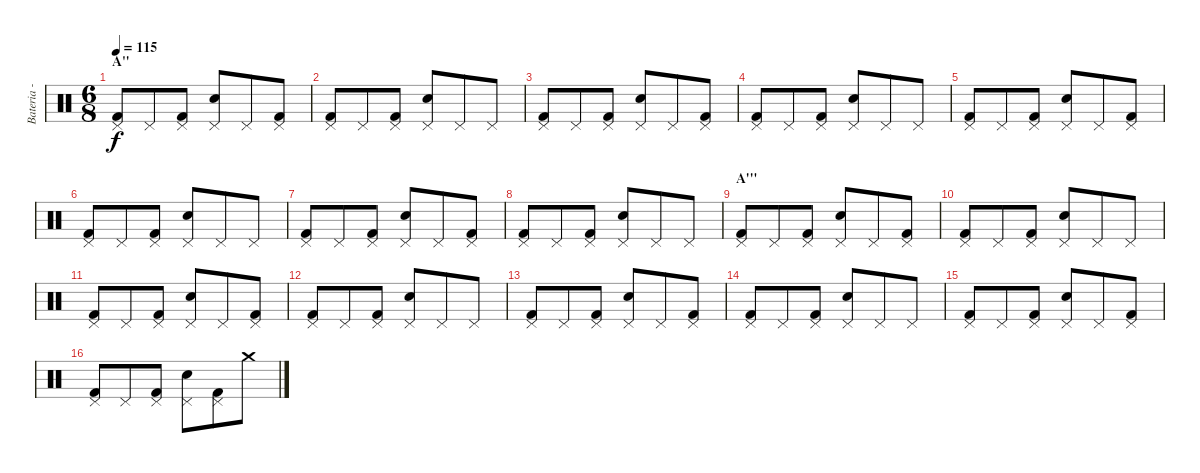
\track ("Bateria - John Dolmayan" "Bateria - ") {instrument percussion}
\staff {score}
\articulation defaults
\ts (6 8)
\section ("" "A''")
\tempo 115
\clef neutral
\ks c
("Pedal Hi-Hat (hit)" "Kick (hit) 2").8{dy f} "Pedal Hi-Hat (hit)".8 ("Pedal Hi-Hat (hit)" "Kick (hit) 2").8 ("Pedal Hi-Hat (hit)" "Electric Snare (hit)").8 "Pedal Hi-Hat (hit)".8 ("Pedal Hi-Hat (hit)" "Kick (hit) 2").8 |
("Pedal Hi-Hat (hit)" "Kick (hit) 2").8 "Pedal Hi-Hat (hit)".8 ("Pedal Hi-Hat (hit)" "Kick (hit) 2").8 ("Pedal Hi-Hat (hit)" "Electric Snare (hit)").8 "Pedal Hi-Hat (hit)".8 "Pedal Hi-Hat (hit)".8 |
("Pedal Hi-Hat (hit)" "Kick (hit) 2").8 "Pedal Hi-Hat (hit)".8 ("Pedal Hi-Hat (hit)" "Kick (hit) 2").8 ("Pedal Hi-Hat (hit)" "Electric Snare (hit)").8 "Pedal Hi-Hat (hit)".8 ("Pedal Hi-Hat (hit)" "Kick (hit) 2").8 |
("Pedal Hi-Hat (hit)" "Kick (hit) 2").8 "Pedal Hi-Hat (hit)".8 ("Pedal Hi-Hat (hit)" "Kick (hit) 2").8 ("Pedal Hi-Hat (hit)" "Electric Snare (hit)").8 "Pedal Hi-Hat (hit)".8 "Pedal Hi-Hat (hit)".8 |
("Pedal Hi-Hat (hit)" "Kick (hit) 2").8 "Pedal Hi-Hat (hit)".8 ("Pedal Hi-Hat (hit)" "Kick (hit) 2").8 ("Pedal Hi-Hat (hit)" "Electric Snare (hit)").8 "Pedal Hi-Hat (hit)".8 ("Pedal Hi-Hat (hit)" "Kick (hit) 2").8 |
("Pedal Hi-Hat (hit)" "Kick (hit) 2").8 "Pedal Hi-Hat (hit)".8 ("Pedal Hi-Hat (hit)" "Kick (hit) 2").8 ("Pedal Hi-Hat (hit)" "Electric Snare (hit)").8 "Pedal Hi-Hat (hit)".8 "Pedal Hi-Hat (hit)".8 |
("Pedal Hi-Hat (hit)" "Kick (hit) 2").8 "Pedal Hi-Hat (hit)".8 ("Pedal Hi-Hat (hit)" "Kick (hit) 2").8 ("Pedal Hi-Hat (hit)" "Electric Snare (hit)").8 "Pedal Hi-Hat (hit)".8 ("Pedal Hi-Hat (hit)" "Kick (hit) 2").8 |
("Pedal Hi-Hat (hit)" "Kick (hit) 2").8 "Pedal Hi-Hat (hit)".8 ("Pedal Hi-Hat (hit)" "Kick (hit) 2").8 ("Pedal Hi-Hat (hit)" "Electric Snare (hit)").8 "Pedal Hi-Hat (hit)".8 "Pedal Hi-Hat (hit)".8 |
\section ("" "A'''")
("Pedal Hi-Hat (hit)" "Kick (hit) 2").8 "Pedal Hi-Hat (hit)".8 ("Pedal Hi-Hat (hit)" "Kick (hit) 2").8 ("Pedal Hi-Hat (hit)" "Electric Snare (hit)").8 "Pedal Hi-Hat (hit)".8 ("Pedal Hi-Hat (hit)" "Kick (hit) 2").8 |
("Pedal Hi-Hat (hit)" "Kick (hit) 2").8 "Pedal Hi-Hat (hit)".8 ("Pedal Hi-Hat (hit)" "Kick (hit) 2").8 ("Pedal Hi-Hat (hit)" "Electric Snare (hit)").8 "Pedal Hi-Hat (hit)".8 "Pedal Hi-Hat (hit)".8 |
("Pedal Hi-Hat (hit)" "Kick (hit) 2").8 "Pedal Hi-Hat (hit)".8 ("Pedal Hi-Hat (hit)" "Kick (hit) 2").8 ("Pedal Hi-Hat (hit)" "Electric Snare (hit)").8 "Pedal Hi-Hat (hit)".8 ("Pedal Hi-Hat (hit)" "Kick (hit) 2").8 |
("Pedal Hi-Hat (hit)" "Kick (hit) 2").8 "Pedal Hi-Hat (hit)".8 ("Pedal Hi-Hat (hit)" "Kick (hit) 2").8 ("Pedal Hi-Hat (hit)" "Electric Snare (hit)").8 "Pedal Hi-Hat (hit)".8 "Pedal Hi-Hat (hit)".8 |
("Pedal Hi-Hat (hit)" "Kick (hit) 2").8 "Pedal Hi-Hat (hit)".8 ("Pedal Hi-Hat (hit)" "Kick (hit) 2").8 ("Pedal Hi-Hat (hit)" "Electric Snare (hit)").8 "Pedal Hi-Hat (hit)".8 ("Pedal Hi-Hat (hit)" "Kick (hit) 2").8 |
("Pedal Hi-Hat (hit)" "Kick (hit) 2").8 "Pedal Hi-Hat (hit)".8 ("Pedal Hi-Hat (hit)" "Kick (hit) 2").8 ("Pedal Hi-Hat (hit)" "Electric Snare (hit)").8 "Pedal Hi-Hat (hit)".8 "Pedal Hi-Hat (hit)".8 |
("Pedal Hi-Hat (hit)" "Kick (hit) 2").8 "Pedal Hi-Hat (hit)".8 ("Pedal Hi-Hat (hit)" "Kick (hit) 2").8 ("Pedal Hi-Hat (hit)" "Electric Snare (hit)").8 "Pedal Hi-Hat (hit)".8 ("Pedal Hi-Hat (hit)" "Kick (hit) 2").8 |
("Pedal Hi-Hat (hit)" "Kick (hit) 2").8 "Pedal Hi-Hat (hit)".8 ("Pedal Hi-Hat (hit)" "Kick (hit) 2").8 ("Pedal Hi-Hat (hit)" "Electric Snare (hit)").8 ("Pedal Hi-Hat (hit)" "Kick (hit) 2").8 "Crash medium (hit)".8
